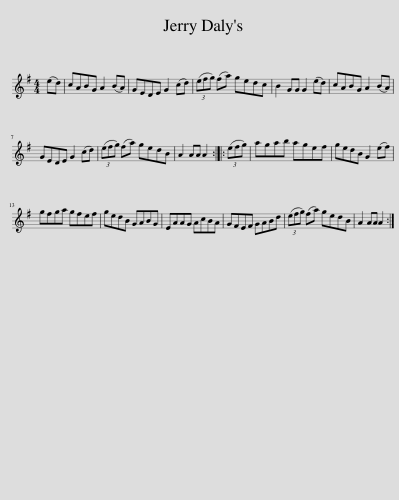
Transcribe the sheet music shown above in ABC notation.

X:1
L:1/8
M:4/4
I:linebreak $
K:G
V:1 treble
V:1
 (ed) | cABG A2 (BA) | GEDE G2 (cd) | (3(efg) (fa) gedc | B2 GG G2 (ed) | %5
 cABG A2 (BA) |$ GEDE G2 (cd) | (3(efg) (fa) gedB | A2 AA A2 :: (3(efg) | %10
 agab agef | gedB G2 (ef) |$ gfga gfef | gedB GABG | EAAG AcBA | %15
 GFEF GABd | (3(efg) (fa) gedB | A2 AA A2 :| %18
